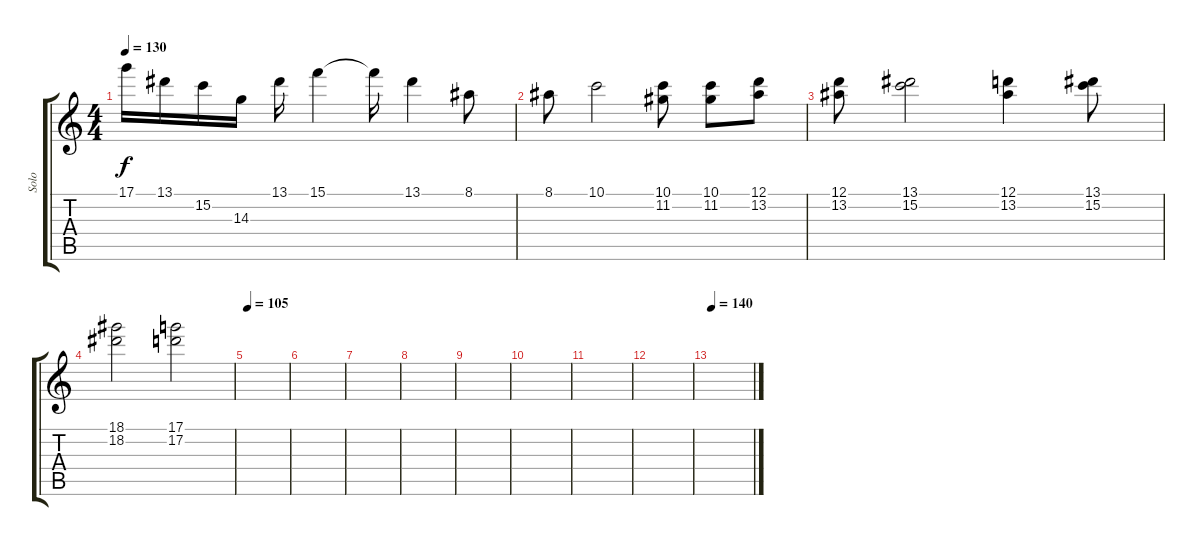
\track ("Solo" "Solo") {instrument distortionguitar}
\staff {score tabs}
\tuning (D4 A3 F3 C3 G2 C2) {hide}
\ts (4 4)
\tempo 130
\clef g2
\ks c
17.1.16{dy f} 13.1.16 15.2.16 14.3.16 13.1.16 15.1.4 15.1{t}.16 13.1.4 8.1.8 |
8.1.8 10.1.2 (10.1 11.2).8 (10.1 11.2).8 (12.1 13.2).8 |
(12.1 13.2).8 (13.1 15.2).2 (12.1 13.2).4 (13.1 15.2).8 |
(18.1 18.2).2 (17.1 17.2).2 |
\tempo 105
|
|
|
|
|
|
|
|
\tempo 130
\tempo 140
